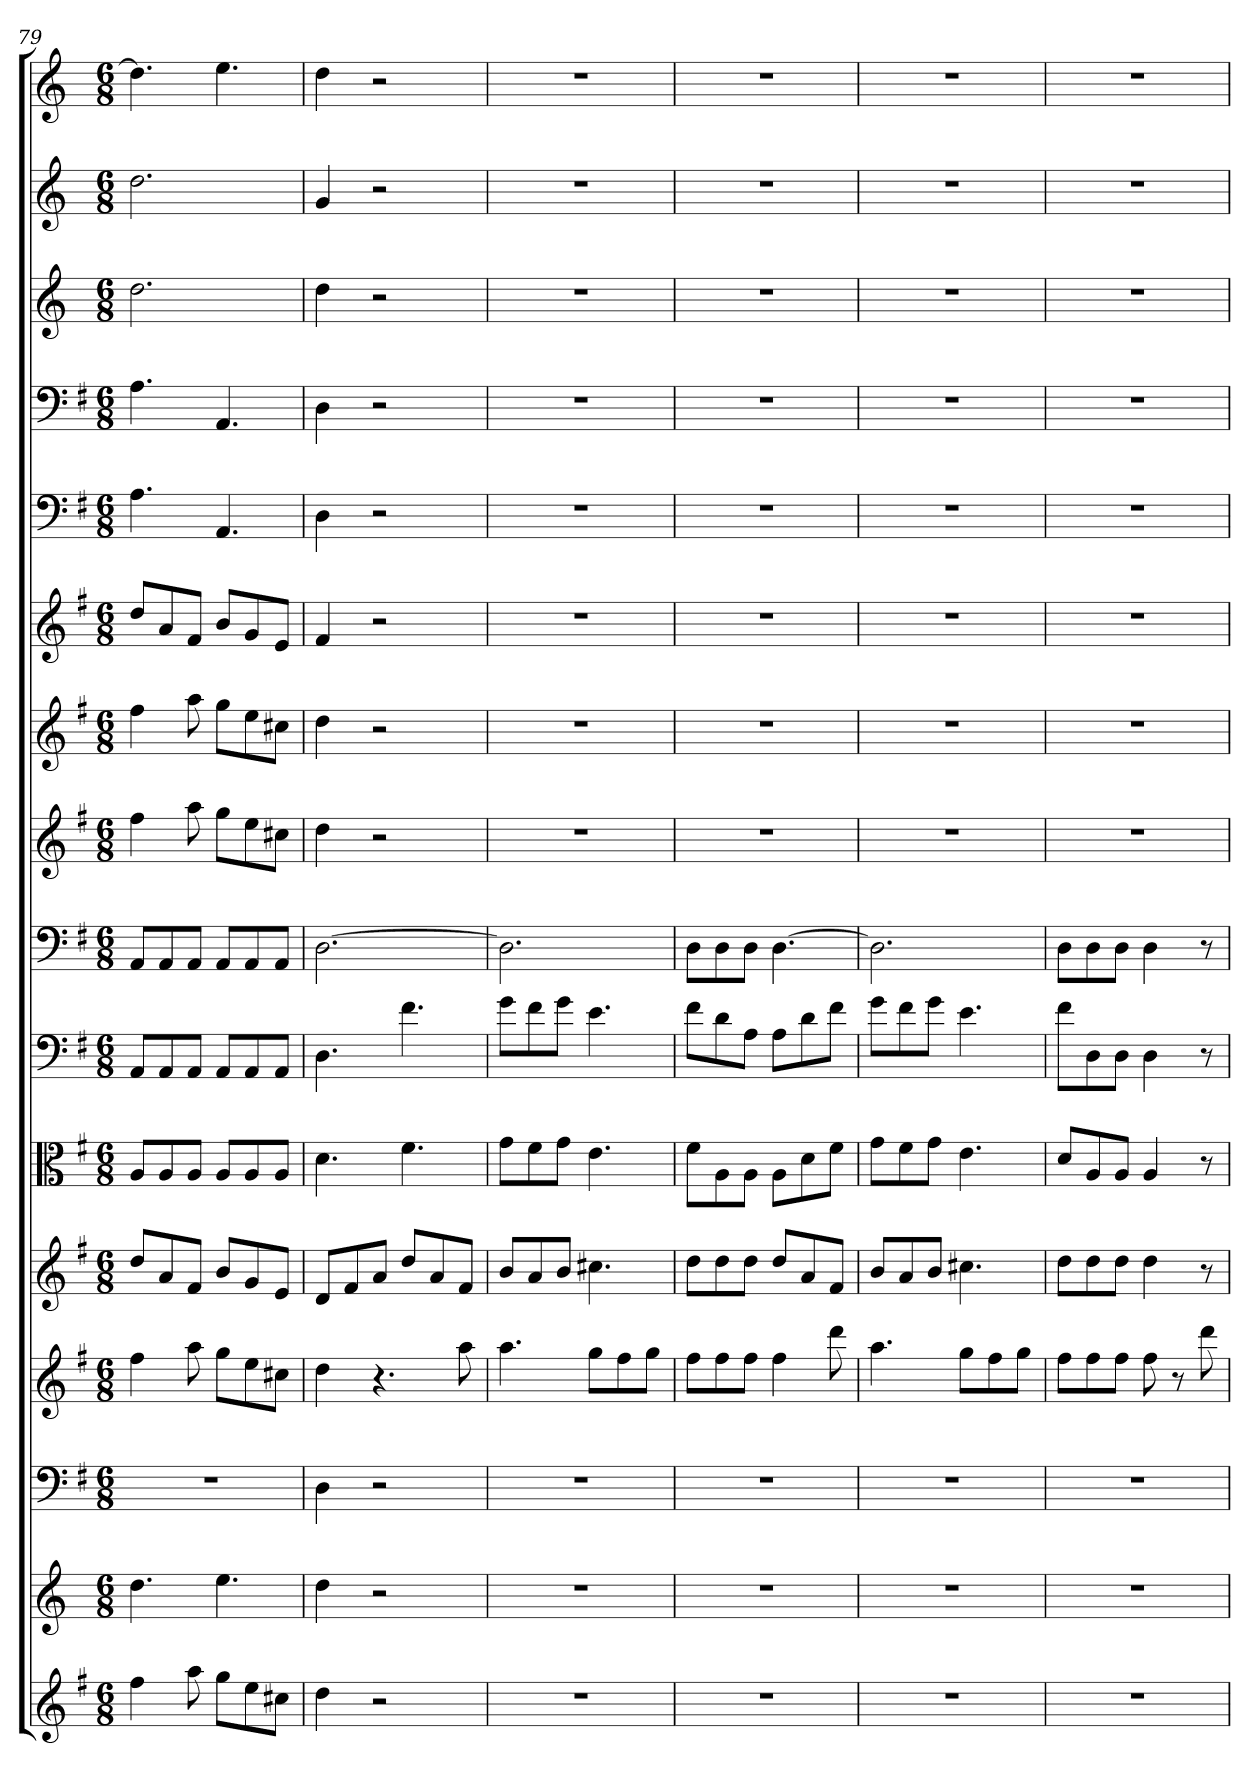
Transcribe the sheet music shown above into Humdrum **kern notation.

**kern	**kern	**kern	**kern	**kern	**kern	**kern	**kern	**kern	**kern	**kern	**kern	**kern	**kern	**kern	**kern
*part16	*part15	*part14	*part13	*part12	*part11	*part10	*part9	*part8	*part7	*part6	*part5	*part4	*part3	*part2	*part1
*staff16	*staff15	*staff14	*staff13	*staff12	*staff11	*staff10	*staff9	*staff8	*staff7	*staff6	*staff5	*staff4	*staff3	*staff2	*staff1
*	*	*clefF4	*	*	*clefC3	*clefF4	*clefF4	*	*	*	*clefF4	*clefF4	*	*	*
*k[f#]	*k[]	*k[f#]	*k[f#]	*k[f#]	*k[f#]	*k[f#]	*k[f#]	*k[f#]	*k[f#]	*k[f#]	*k[f#]	*k[f#]	*k[]	*k[]	*k[]
*M6/8	*M6/8	*M6/8	*M6/8	*M6/8	*M6/8	*M6/8	*M6/8	*M6/8	*M6/8	*M6/8	*M6/8	*M6/8	*M6/8	*M6/8	*M6/8
=79	=79	=79	=79	=79	=79	=79	=79	=79	=79	=79	=79	=79	=79	=79	=79
4ff#	4.dd	2.r	4ff#	8ddL	8A/L	8AA/L	8AA/L	4ff#	4ff#	8ddL	4.A	4.A	2.dd	2.dd	4.dd]
.	.	.	.	8a	8A/	8AA/	8AA/	.	.	8a	.	.	.	.	.
8aa	.	.	8aa	8f#J	8A/J	8AA/J	8AA/J	8aa	8aa	8f#J	.	.	.	.	.
8ggL	4.ee	.	8ggL	8bL	8A/L	8AA/L	8AA/L	8ggL	8ggL	8bL	4.AA	4.AA	.	.	4.ee
8ee	.	.	8ee	8g	8A/	8AA/	8AA/	8ee	8ee	8g	.	.	.	.	.
8cc#XJ	.	.	8cc#XJ	8eJ	8A/J	8AA/J	8AA/J	8cc#XJ	8cc#XJ	8eJ	.	.	.	.	.
=80	=80	=80	=80	=80	=80	=80	=80	=80	=80	=80	=80	=80	=80	=80	=80
4dd	4dd	4D	4dd	8dL	4.d	4.D	[2.D	4dd	4dd	4f#	4D	4D	4dd	4g	4dd
.	.	.	.	8f#	.	.	.	.	.	.	.	.	.	.	.
2r	2r	2r	4.r	8aJ	.	.	.	2r	2r	2r	2r	2r	2r	2r	2r
.	.	.	.	8ddL	4.f#	4.f#	.	.	.	.	.	.	.	.	.
.	.	.	.	8a	.	.	.	.	.	.	.	.	.	.	.
.	.	.	8aa	8f#J	.	.	.	.	.	.	.	.	.	.	.
=81	=81	=81	=81	=81	=81	=81	=81	=81	=81	=81	=81	=81	=81	=81	=81
2.r	2.r	2.r	4.aa	8bL	8g\L	8g\L	2.D]	2.r	2.r	2.r	2.r	2.r	2.r	2.r	2.r
.	.	.	.	8a	8f#\	8f#\	.	.	.	.	.	.	.	.	.
.	.	.	.	8bJ	8g\J	8g\J	.	.	.	.	.	.	.	.	.
.	.	.	8ggL	4.cc#X	4.e	4.e	.	.	.	.	.	.	.	.	.
.	.	.	8ff#	.	.	.	.	.	.	.	.	.	.	.	.
.	.	.	8ggJ	.	.	.	.	.	.	.	.	.	.	.	.
=82	=82	=82	=82	=82	=82	=82	=82	=82	=82	=82	=82	=82	=82	=82	=82
2.r	2.r	2.r	8ff#L	8ddL	8f#\L	8f#\L	8D\L	2.r	2.r	2.r	2.r	2.r	2.r	2.r	2.r
.	.	.	8ff#	8dd	8A\	8d\	8D\	.	.	.	.	.	.	.	.
.	.	.	8ff#J	8ddJ	8A\J	8A\J	8D\J	.	.	.	.	.	.	.	.
.	.	.	4ff#	8ddL	8A\L	8A\L	[4.D	.	.	.	.	.	.	.	.
.	.	.	.	8a	8d\	8d\	.	.	.	.	.	.	.	.	.
.	.	.	8ddd	8f#J	8f#\J	8f#\J	.	.	.	.	.	.	.	.	.
=83	=83	=83	=83	=83	=83	=83	=83	=83	=83	=83	=83	=83	=83	=83	=83
2.r	2.r	2.r	4.aa	8bL	8g\L	8g\L	2.D]	2.r	2.r	2.r	2.r	2.r	2.r	2.r	2.r
.	.	.	.	8a	8f#\	8f#\	.	.	.	.	.	.	.	.	.
.	.	.	.	8bJ	8g\J	8g\J	.	.	.	.	.	.	.	.	.
.	.	.	8ggL	4.cc#X	4.e	4.e	.	.	.	.	.	.	.	.	.
.	.	.	8ff#	.	.	.	.	.	.	.	.	.	.	.	.
.	.	.	8ggJ	.	.	.	.	.	.	.	.	.	.	.	.
=84	=84	=84	=84	=84	=84	=84	=84	=84	=84	=84	=84	=84	=84	=84	=84
2.r	2.r	2.r	8ff#L	8ddL	8d/L	8f#\L	8D\L	2.r	2.r	2.r	2.r	2.r	2.r	2.r	2.r
.	.	.	8ff#	8dd	8A/	8D\	8D\	.	.	.	.	.	.	.	.
.	.	.	8ff#J	8ddJ	8A/J	8D\J	8D\J	.	.	.	.	.	.	.	.
.	.	.	8ff#	4dd	4A	4D	4D	.	.	.	.	.	.	.	.
.	.	.	8r	.	.	.	.	.	.	.	.	.	.	.	.
.	.	.	8ddd	8r	8r	8r	8r	.	.	.	.	.	.	.	.
=	=	=	=	=	=	=	=	=	=	=	=	=	=	=	=
*-	*-	*-	*-	*-	*-	*-	*-	*-	*-	*-	*-	*-	*-	*-	*-
